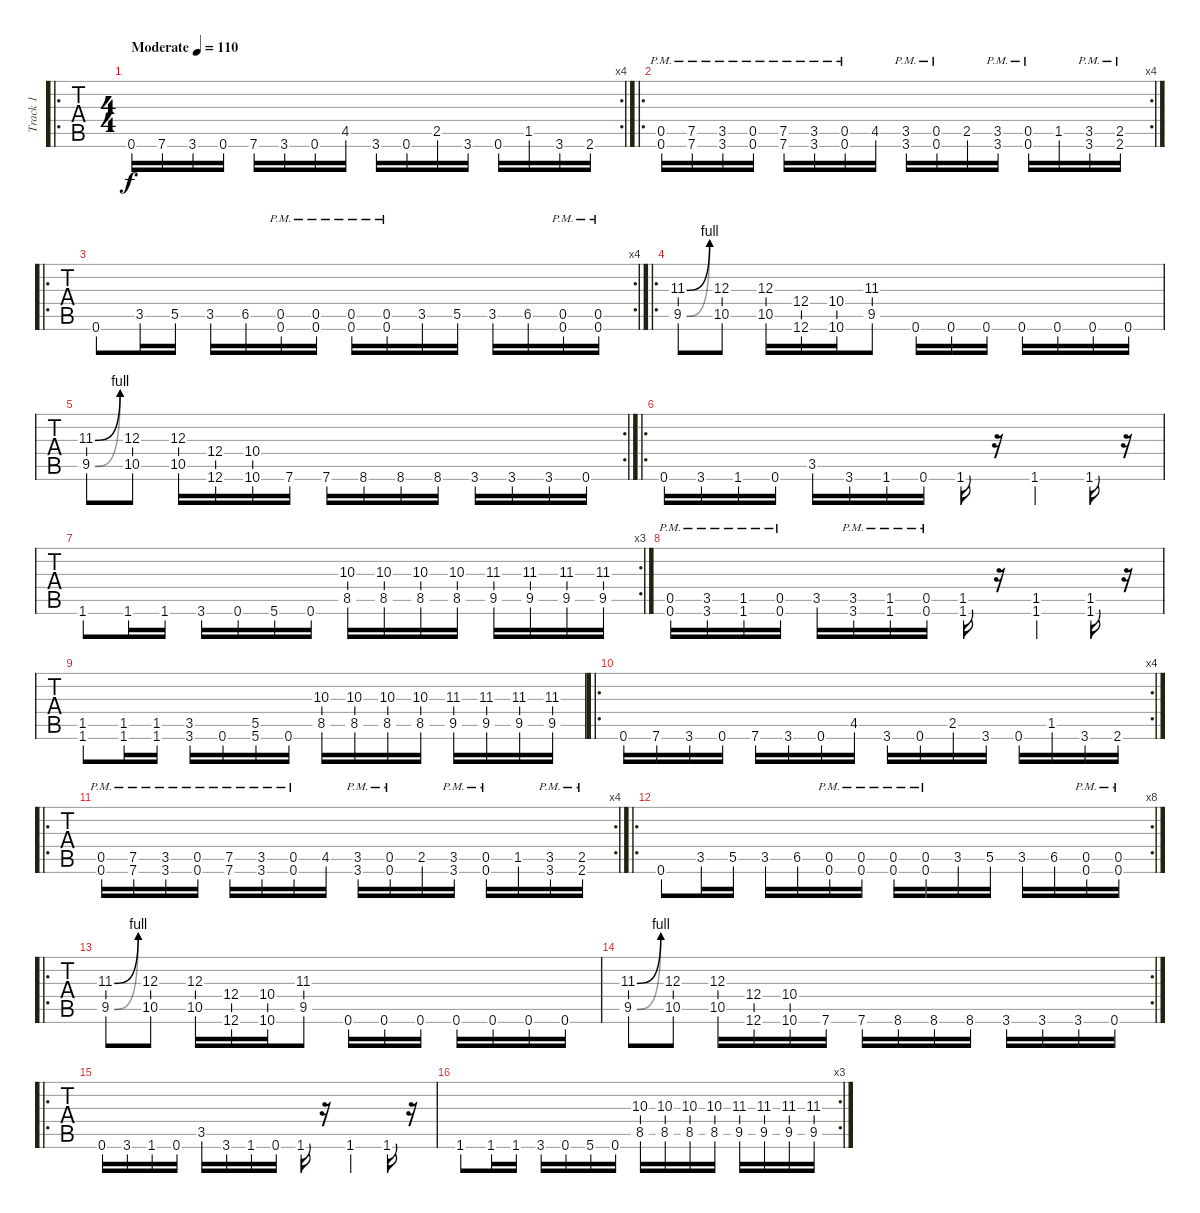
\track ("Track 1" "Track 1") {instrument overdrivenguitar}
\staff {tabs}
\tuning (D4 A3 F3 C3 G2 C2) {hide}
\ro
\rc 4
\ts (4 4)
\tempo (110 "Moderate")
\clef g2
\ks c
0.6.16{dy f instrument overdrivenguitar} 7.6.16 3.6.16 0.6.16 7.6.16 3.6.16 0.6.16 4.5.16 3.6.16 0.6.16 2.5.16 3.6.16 0.6.16 1.5.16 3.6.16 2.6.16 |
\ro
\rc 4
(0.5{pm} 0.6{pm}).16 (7.5{pm} 7.6{pm}).16 (3.5{pm} 3.6{pm}).16 (0.5{pm} 0.6{pm}).16 (7.5{pm} 7.6{pm}).16 (3.5{pm} 3.6{pm}).16 (0.5{pm} 0.6{pm}).16 4.5.16 (3.5{pm} 3.6{pm}).16 (0.5{pm} 0.6{pm}).16 2.5.16 (3.5{pm} 3.6{pm}).16 (0.5{pm} 0.6{pm}).16 1.5.16 (3.5{pm} 3.6{pm}).16 (2.5{pm} 2.6{pm}).16 |
\ro
\rc 4
0.6.8 3.5.16 5.5.16 3.5.16 6.5.16 (0.5{pm} 0.6{pm}).16 (0.5{pm} 0.6{pm}).16 (0.5{pm} 0.6{pm}).16 (0.5{pm} 0.6{pm}).16 3.5.16 5.5.16 3.5.16 6.5.16 (0.5{pm} 0.6{pm}).16 (0.5{pm} 0.6{pm}).16 |
\ro
(11.3{be (bend 0 0 60 4)} 9.5{be (bend 0 0 60 4)}).8 (12.3 10.5).8 (12.3 10.5).16 (12.4 12.6).16 (10.4 10.6).16 (11.3 9.5).8 0.6.16 0.6.16 0.6.16 0.6.16 0.6.16 0.6.16 0.6.16 |
\rc 2
(11.3{be (bend 0 0 60 4)} 9.5{be (bend 0 0 60 4)}).8 (12.3 10.5).8 (12.3 10.5).16 (12.4 12.6).16 (10.4 10.6).16 7.6.16 7.6.16 8.6.16 8.6.16 8.6.16 3.6.16 3.6.16 3.6.16 0.6.16 |
\ro
0.6.16 3.6.16 1.6.16 0.6.16 3.5.16 3.6.16 1.6.16 0.6.16 1.6.16 r.16 1.6.4 1.6.16 r.16 |
\rc 3
1.6.8 1.6.16 1.6.16 3.6.16 0.6.16 5.6.16 0.6.16 (10.3 8.5).16 (10.3 8.5).16 (10.3 8.5).16 (10.3 8.5).16 (11.3 9.5).16 (11.3 9.5).16 (11.3 9.5).16 (11.3 9.5).16 |
(0.5{pm} 0.6{pm}).16 (3.5{pm} 3.6{pm}).16 (1.5{pm} 1.6{pm}).16 (0.5{pm} 0.6{pm}).16 3.5.16 (3.5{pm} 3.6{pm}).16 (1.5{pm} 1.6{pm}).16 (0.5{pm} 0.6{pm}).16 (1.5 1.6).16 r.16 (1.5 1.6).4 (1.5 1.6).16 r.16 |
(1.5 1.6).8 (1.5 1.6).16 (1.5 1.6).16 (3.5 3.6).16 0.6.16 (5.5 5.6).16 0.6.16 (10.3 8.5).16 (10.3 8.5).16 (10.3 8.5).16 (10.3 8.5).16 (11.3 9.5).16 (11.3 9.5).16 (11.3 9.5).16 (11.3 9.5).16 |
\ro
\rc 4
0.6.16 7.6.16 3.6.16 0.6.16 7.6.16 3.6.16 0.6.16 4.5.16 3.6.16 0.6.16 2.5.16 3.6.16 0.6.16 1.5.16 3.6.16 2.6.16 |
\ro
\rc 4
(0.5{pm} 0.6{pm}).16 (7.5{pm} 7.6{pm}).16 (3.5{pm} 3.6{pm}).16 (0.5{pm} 0.6{pm}).16 (7.5{pm} 7.6{pm}).16 (3.5{pm} 3.6{pm}).16 (0.5{pm} 0.6{pm}).16 4.5.16 (3.5{pm} 3.6{pm}).16 (0.5{pm} 0.6{pm}).16 2.5.16 (3.5{pm} 3.6{pm}).16 (0.5{pm} 0.6{pm}).16 1.5.16 (3.5{pm} 3.6{pm}).16 (2.5{pm} 2.6{pm}).16 |
\ro
\rc 8
0.6.8 3.5.16 5.5.16 3.5.16 6.5.16 (0.5{pm} 0.6{pm}).16 (0.5{pm} 0.6{pm}).16 (0.5{pm} 0.6{pm}).16 (0.5{pm} 0.6{pm}).16 3.5.16 5.5.16 3.5.16 6.5.16 (0.5{pm} 0.6{pm}).16 (0.5{pm} 0.6{pm}).16 |
\ro
(11.3{be (bend 0 0 60 4)} 9.5{be (bend 0 0 60 4)}).8 (12.3 10.5).8 (12.3 10.5).16 (12.4 12.6).16 (10.4 10.6).16 (11.3 9.5).8 0.6.16 0.6.16 0.6.16 0.6.16 0.6.16 0.6.16 0.6.16 |
\rc 2
(11.3{be (bend 0 0 60 4)} 9.5{be (bend 0 0 60 4)}).8 (12.3 10.5).8 (12.3 10.5).16 (12.4 12.6).16 (10.4 10.6).16 7.6.16 7.6.16 8.6.16 8.6.16 8.6.16 3.6.16 3.6.16 3.6.16 0.6.16 |
\ro
0.6.16 3.6.16 1.6.16 0.6.16 3.5.16 3.6.16 1.6.16 0.6.16 1.6.16 r.16 1.6.4 1.6.16 r.16 |
\rc 3
1.6.8 1.6.16 1.6.16 3.6.16 0.6.16 5.6.16 0.6.16 (10.3 8.5).16 (10.3 8.5).16 (10.3 8.5).16 (10.3 8.5).16 (11.3 9.5).16 (11.3 9.5).16 (11.3 9.5).16 (11.3 9.5).16
